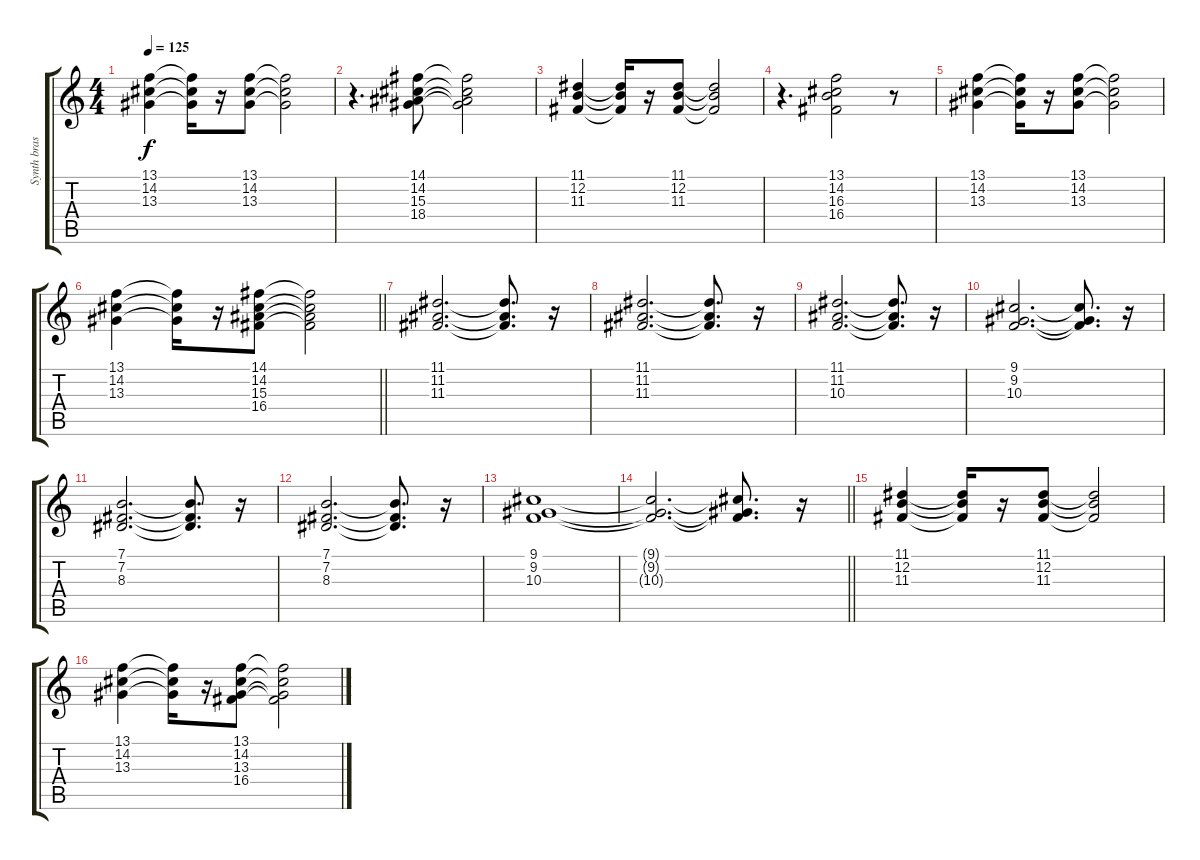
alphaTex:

\track ("Synth brass 1" "Synth bras") {instrument synthbrass1}
\staff {score tabs}
\tuning (E4 B3 G3 D3 A2 E2) {hide}
\ts (4 4)
\tempo 125
\clef g2
\ks c
(13.1 14.2 13.3).4{dy f} (13.1{t} 14.2{t} 13.3{t}).16 r.16 (13.1 14.2 13.3).8 (13.1{t} 14.2{t} 13.3{t}).2 |
r.4{d} (14.1 14.2 15.3 18.4).8 (14.1{t} 14.2{t} 15.3{t} 18.4{t}).2 |
(11.1 12.2 11.3).4 (11.1{t} 12.2{t} 11.3{t}).16 r.16 (11.1 12.2 11.3).8 (11.1{t} 12.2{t} 11.3{t}).2 |
r.4{d} (13.1 14.2 16.3 16.4).2 r.8 |
(13.1 14.2 13.3).4 (13.1{t} 14.2{t} 13.3{t}).16 r.16 (13.1 14.2 13.3).8 (13.1{t} 14.2{t} 13.3{t}).2 |
\barLineRight lightlight
(13.1 14.2 13.3).4 (13.1{t} 14.2{t} 13.3{t}).16 r.16 (14.1 14.2 15.3 16.4).8 (14.1{t} 14.2{t} 15.3{t} 16.4{t}).2 |
(11.1 11.2 11.3).2{d} (11.1{t} 11.2{t} 11.3{t}).8{d} r.16 |
(11.1 11.2 11.3).2{d} (11.1{t} 11.2{t} 11.3{t}).8{d} r.16 |
(11.1 11.2 10.3).2{d} (11.1{t} 11.2{t} 10.3{t}).8{d} r.16 |
(9.1 9.2 10.3).2{d} (9.1{t} 9.2{t} 10.3{t}).8{d} r.16 |
(7.1 7.2 8.3).2{d} (7.1{t} 7.2{t} 8.3{t}).8{d} r.16 |
(7.1 7.2 8.3).2{d} (7.1{t} 7.2{t} 8.3{t}).8{d} r.16 |
(9.1 9.2 10.3).1 |
\barLineRight lightlight
(9.1{t} 9.2{t} 10.3{t}).2{d} (9.1{t} 9.2{t} 10.3{t}).8{d} r.16 |
(11.1 12.2 11.3).4 (11.1{t} 12.2{t} 11.3{t}).16 r.16 (11.1 12.2 11.3).8 (11.1{t} 12.2{t} 11.3{t}).2 |
(13.1 14.2 13.3).4 (13.1{t} 14.2{t} 13.3{t}).16 r.16 (13.1 14.2 13.3 16.4).8 (13.1{t} 14.2{t} 13.3{t} 16.4{t}).2
